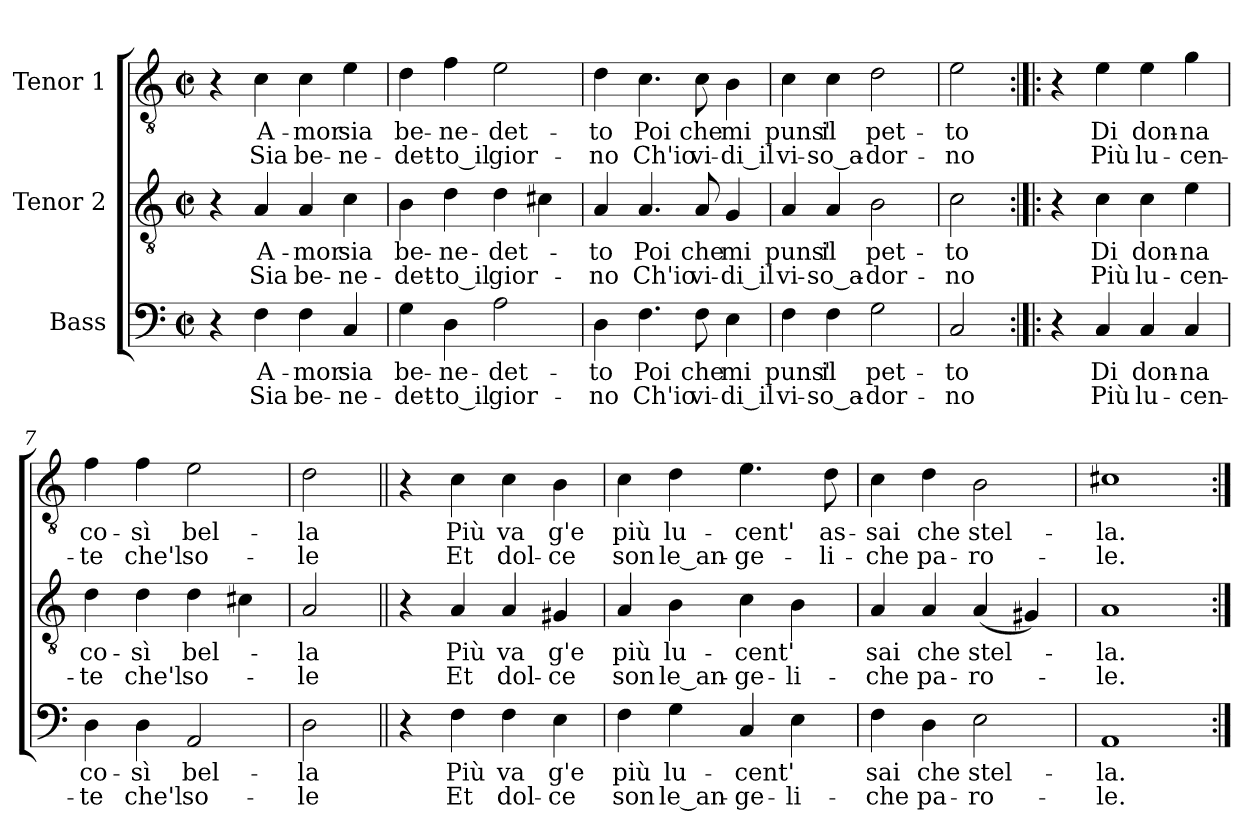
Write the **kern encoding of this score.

**kern	**text	**text	**kern	**text	**text	**kern	**text	**text
*part3	*part3	*part3	*part2	*part2	*part2	*part1	*part1	*part1
*staff3	*staff3	*staff3	*staff2	*staff2	*staff2	*staff1	*staff1	*staff1
*I"Bass	*	*	*I"Tenor 2	*	*	*I"Tenor 1	*	*
*clefF4	*	*	*clefGv2	*	*	*clefGv2	*	*
*k[]	*	*	*k[]	*	*	*k[]	*	*
*a:	*	*	*a:	*	*	*a:	*	*
*M2/2	*	*	*M2/2	*	*	*M2/2	*	*
*met(c|)	*	*	*met(c|)	*	*	*met(c|)	*	*
=1	=1	=1	=1	=1	=1	=1	=1	=1
4r	.	.	4r	.	.	4r	.	.
4F\	A-	Sia	4A/	A-	Sia	4c\	A-	Sia
4F\	-mor	be-	4A/	-mor	be-	4c\	-mor	be-
4C/	sia	-ne-	4c\	sia	-ne-	4e\	sia	-ne-
=2	=2	=2	=2	=2	=2	=2	=2	=2
4G\	be-	-det-	4B\	be-	-det-	4d\	be-	-det-
4D\	-ne-	-to_il	4d\	-ne-	-to_il	4f\	-ne-	-to_il
2A\	-det-	gior-	4d\	-det-	gior-	2e\	-det-	gior-
.	.	.	4c#X\	.	.	.	.	.
=3	=3	=3	=3	=3	=3	=3	=3	=3
4D\	-to	-no	4A/	-to	-no	4d\	-to	-no
4.F\	Poi	Ch'io	4.A/	Poi	Ch'io	4.c\	Poi	Ch'io
8F\	che	vi-	8A/	che	vi-	8c\	che	vi-
4E\	mi	-di_il	4G/	mi	-di_il	4B\	mi	-di_il
=4	=4	=4	=4	=4	=4	=4	=4	=4
4F\	puns'	vi-	4A/	puns'	vi-	4c\	puns'	vi-
4F\	il	-so_a-	4A/	il	-so_a-	4c\	il	-so_a-
2G\	pet-	-dor-	2B\	pet-	-dor-	2d\	pet-	-dor-
=5	=5	=5	=5	=5	=5	=5	=5	=5
2C/	-to	-no	2c\	-to	-no	2e\	-to	-no
!!LO:LB:g=z
=6:|!|:	=6:|!|:	=6:|!|:	=6:|!|:	=6:|!|:	=6:|!|:	=6:|!|:	=6:|!|:	=6:|!|:
4r	.	.	4r	.	.	4r	.	.
4C/	Di	Più	4c\	Di	Più	4e\	Di	Più
4C/	don-	lu-	4c\	don-	lu-	4e\	don-	lu-
4C/	-na	-cen-	4e\	-na	-cen-	4g\	-na	-cen-
=7	=7	=7	=7	=7	=7	=7	=7	=7
4D\	co-	-te	4d\	co-	-te	4f\	co-	-te
4D\	-sì	che'l	4d\	-sì	che'l	4f\	-sì	che'l
2AA/	bel-	so-	4d\	bel-	so-	2e\	bel-	so-
.	.	.	4c#X\	.	.	.	.	.
=8	=8	=8	=8	=8	=8	=8	=8	=8
2D\	-la	-le	2A/	-la	-le	2d\	-la	-le
=9||	=9||	=9||	=9||	=9||	=9||	=9||	=9||	=9||
4r	.	.	4r	.	.	4r	.	.
4F\	Più	Et	4A/	Più	Et	4c\	Più	Et
4F\	va	dol-	4A/	va	dol-	4c\	va	dol-
4E\	g'e	-ce	4G#X/	g'e	-ce	4B\	g'e	-ce
=10	=10	=10	=10	=10	=10	=10	=10	=10
4F\	più	son	4A/	più	son	4c\	più	son
4G\	lu-	le_an-	4B\	lu-	le_an-	4d\	lu-	le_an-
4C/	-cent'	-ge-	4c\	-cent'	-ge-	4.e\	-cent'	-ge-
4E\	.	-li-	4B\	.	-li-	.	.	.
.	.	.	.	.	.	8d\	as-	-li-
=11	=11	=11	=11	=11	=11	=11	=11	=11
4F\	sai	-che	4A/	sai	-che	4c\	-sai	-che
4D\	che	pa-	4A/	che	pa-	4d\	che	pa-
2E\	stel-	-ro-	(4A/	stel-	-ro-	2B\	stel-	-ro-
.	.	.	4G#X/)	.	.	.	.	.
=12	=12	=12	=12	=12	=12	=12	=12	=12
1AA	-la.	-le.	1A	-la.	-le.	1c#X	-la.	-le.
=:|!	=:|!	=:|!	=:|!	=:|!	=:|!	=:|!	=:|!	=:|!
*-	*-	*-	*-	*-	*-	*-	*-	*-
